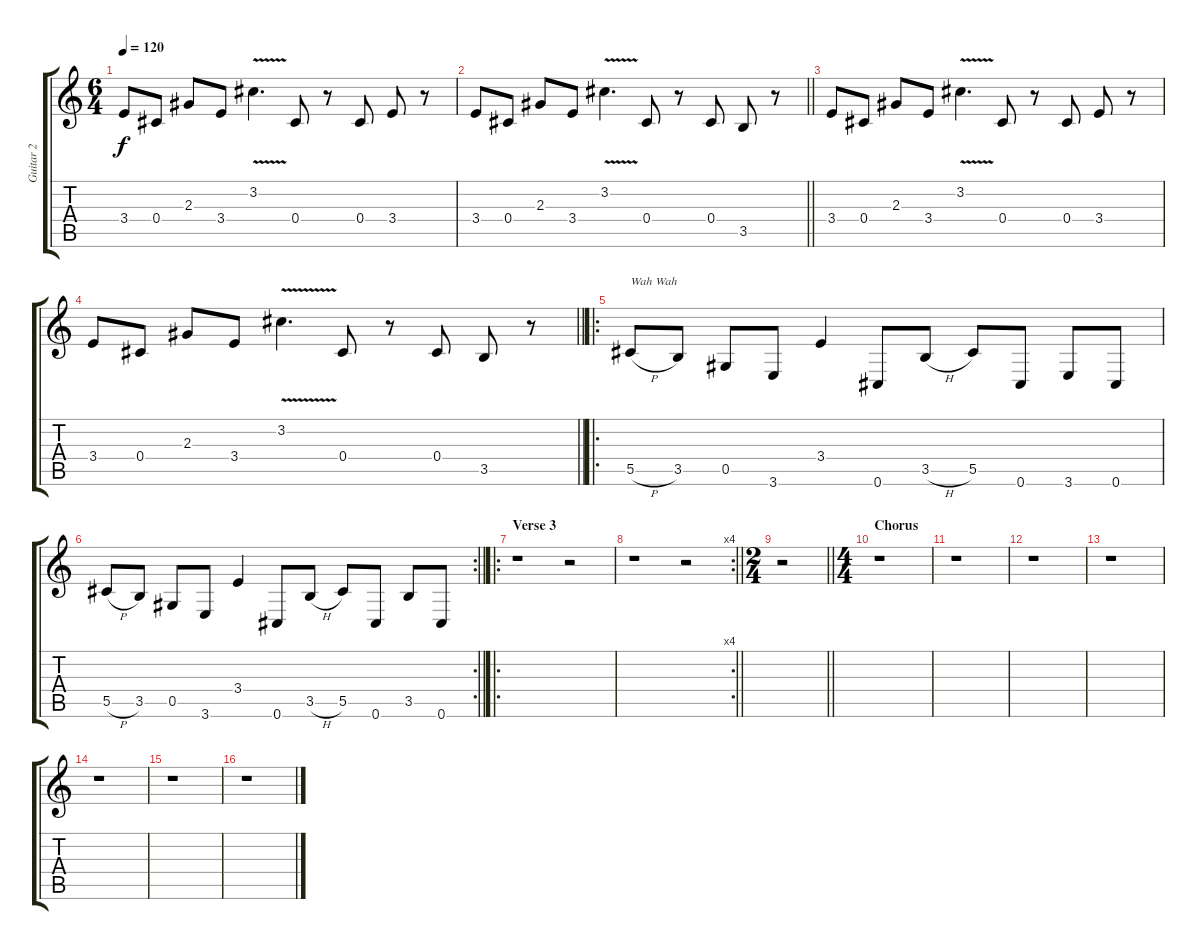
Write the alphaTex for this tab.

\track ("Guitar 2" "Guitar 2") {instrument acousticguitarnylon}
\staff {score tabs}
\tuning (Eb4 Bb3 Gb3 Db3 Ab2 Db2) {hide}
\ts (6 4)
\tempo 120
\clef g2
\ks c
3.4.8{dy f} 0.4.8 2.3.8 3.4.8 3.2{v}.4{d} 0.4.8 r.8 0.4.8 3.4.8 r.8 |
\barLineRight lightlight
3.4.8 0.4.8 2.3.8 3.4.8 3.2{v}.4{d} 0.4.8 r.8 0.4.8 3.5.8 r.8 |
3.4.8 0.4.8 2.3.8 3.4.8 3.2{v}.4{d} 0.4.8 r.8 0.4.8 3.4.8 r.8 |
\barLineRight lightlight
3.4.8 0.4.8 2.3.8 3.4.8 3.2{v}.4{d} 0.4.8 r.8 0.4.8 3.5.8 r.8 |
\ro
5.5{h}.8{txt "Wah Wah"} 3.5.8 0.5.8 3.6.8 3.4.4 0.6.8 3.5{h}.8 5.5.8 0.6.8 3.6.8 0.6.8 |
\rc 2
\barLineRight lightlight
5.5{h}.8 3.5.8 0.5.8 3.6.8 3.4.4 0.6.8 3.5{h}.8 5.5.8 0.6.8 3.5.8 0.6.8 |
\ro
\section ("" "Verse 3")
r.1 r.2 |
\rc 4
\barLineRight lightlight
r.1 r.2 |
\ts (2 4)
\barLineRight lightlight
r.2 |
\ts (4 4)
\section ("" "Chorus")
r.1 |
r.1 |
r.1 |
r.1 |
r.1 |
r.1 |
r.1
